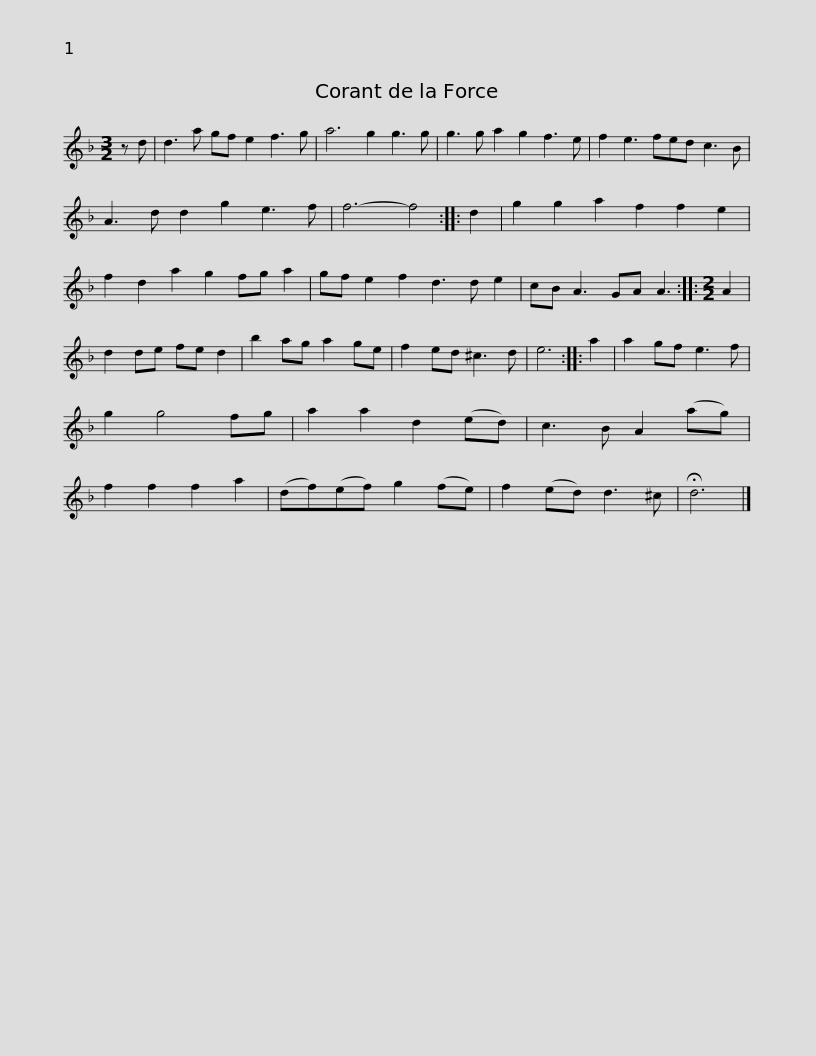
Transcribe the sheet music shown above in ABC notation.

X:1
L:1/8
M:3/2
I:linebreak $
K:Dmin
V:1 treble
V:1
 z d | d3 a gf e2 f3 g | a6 g2 g3 g | g3 g a2 g2 f3 e | f2 e3 fed c3 B | %5
 A3 d d2 g2 e3 f | f6- f4 ::$ d2 | g2 g2 a2 f2 f2 e2 | f2 d2 a2 g2 fg a2 | %10
 gf e2 f2 d3 d e2 | cB A3 GA A3 ::[M:2/2] A2 | d2 de fe d2 |$ b2 ag a2 ge | %15
 f2 ed ^c3 d | e6 :: a2 | a2 gf e3 f | g2 g4 fg | %20
 a2 a2 d2 (ed) | c3 B A2 (ag) | f2 f2 f2 a2 |$ (df)(ef) g2 (fe) | f2 (ed) d3 ^c | %25
 !fermata!d6 |] %26
